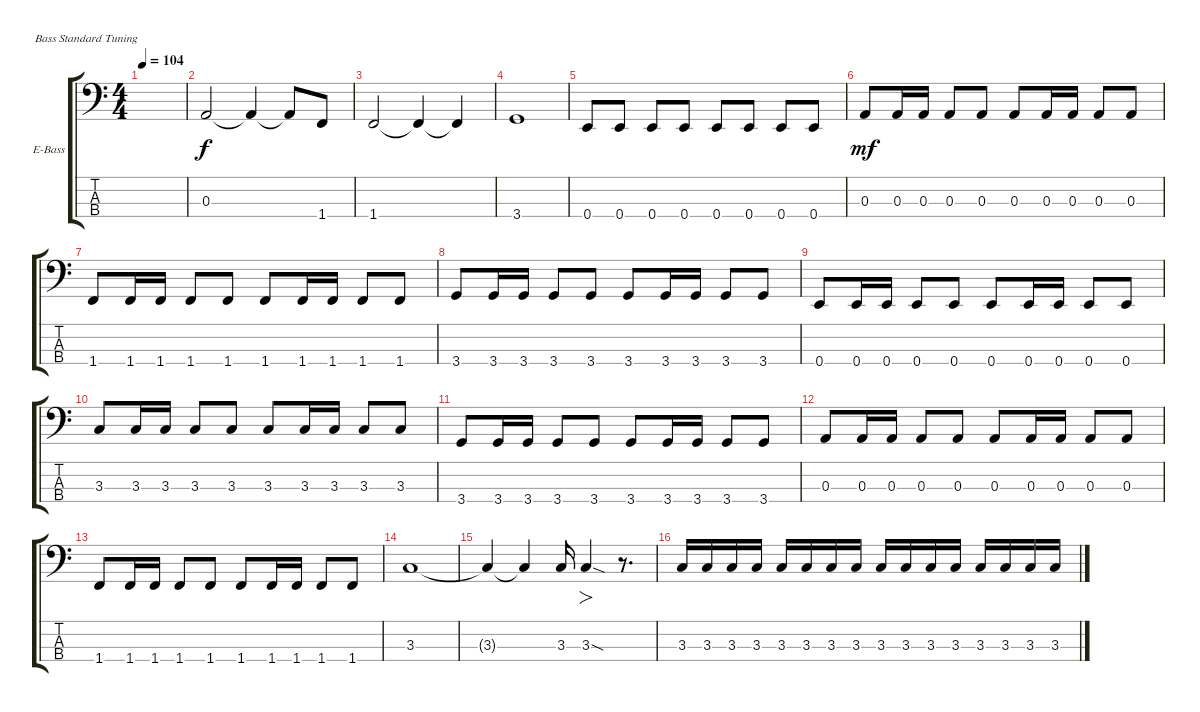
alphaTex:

\defaultSystemsLayout 4
\bracketExtendMode groupsimilarinstruments
\firstSystemTrackNameOrientation horizontal
\otherSystemsTrackNameOrientation horizontal
\track ("Electric Bass" "E-Bass") {instrument electricbassfinger}
\staff {score tabs}
\tuning (G2 D2 A1 E1)
\ts (4 4)
\tempo 104
\clef f4
\scale
0.485477
\ks c
|
\scale
0.257261 0.3.2 0.3{t}.4 0.3{t}.8 1.4.8 |
\scale
0.257261 1.4.2 1.4{t}.4 1.4{t}.4 |
3.4.1 |
0.4.8{dy f} 0.4.8 0.4.8 0.4.8 0.4.8 0.4.8 0.4.8 0.4.8 |
0.3.8{dy mf} 0.3.16 0.3.16 0.3.8 0.3.8 0.3.8 0.3.16 0.3.16 0.3.8 0.3.8 |
1.4.8 1.4.16 1.4.16 1.4.8 1.4.8 1.4.8 1.4.16 1.4.16 1.4.8 1.4.8 |
3.4.8 3.4.16 3.4.16 3.4.8 3.4.8 3.4.8 3.4.16 3.4.16 3.4.8 3.4.8 |
0.4.8 0.4.16 0.4.16 0.4.8 0.4.8 0.4.8 0.4.16 0.4.16 0.4.8 0.4.8 |
3.3.8 3.3.16 3.3.16 3.3.8 3.3.8 3.3.8 3.3.16 3.3.16 3.3.8 3.3.8 |
3.4.8 3.4.16 3.4.16 3.4.8 3.4.8 3.4.8 3.4.16 3.4.16 3.4.8 3.4.8 |
0.3.8 0.3.16 0.3.16 0.3.8 0.3.8 0.3.8 0.3.16 0.3.16 0.3.8 0.3.8 |
1.4.8 1.4.16 1.4.16 1.4.8 1.4.8 1.4.8 1.4.16 1.4.16 1.4.8 1.4.8 |
3.3.1 |
3.3{t}.4 3.3{t}.4 3.3.16 3.3{sod}.4{fo} r.8{d} |
3.3.16 3.3.16 3.3.16 3.3.16 3.3.16 3.3.16 3.3.16 3.3.16 3.3.16 3.3.16 3.3.16 3.3.16 3.3.16 3.3.16 3.3.16 3.3.16
